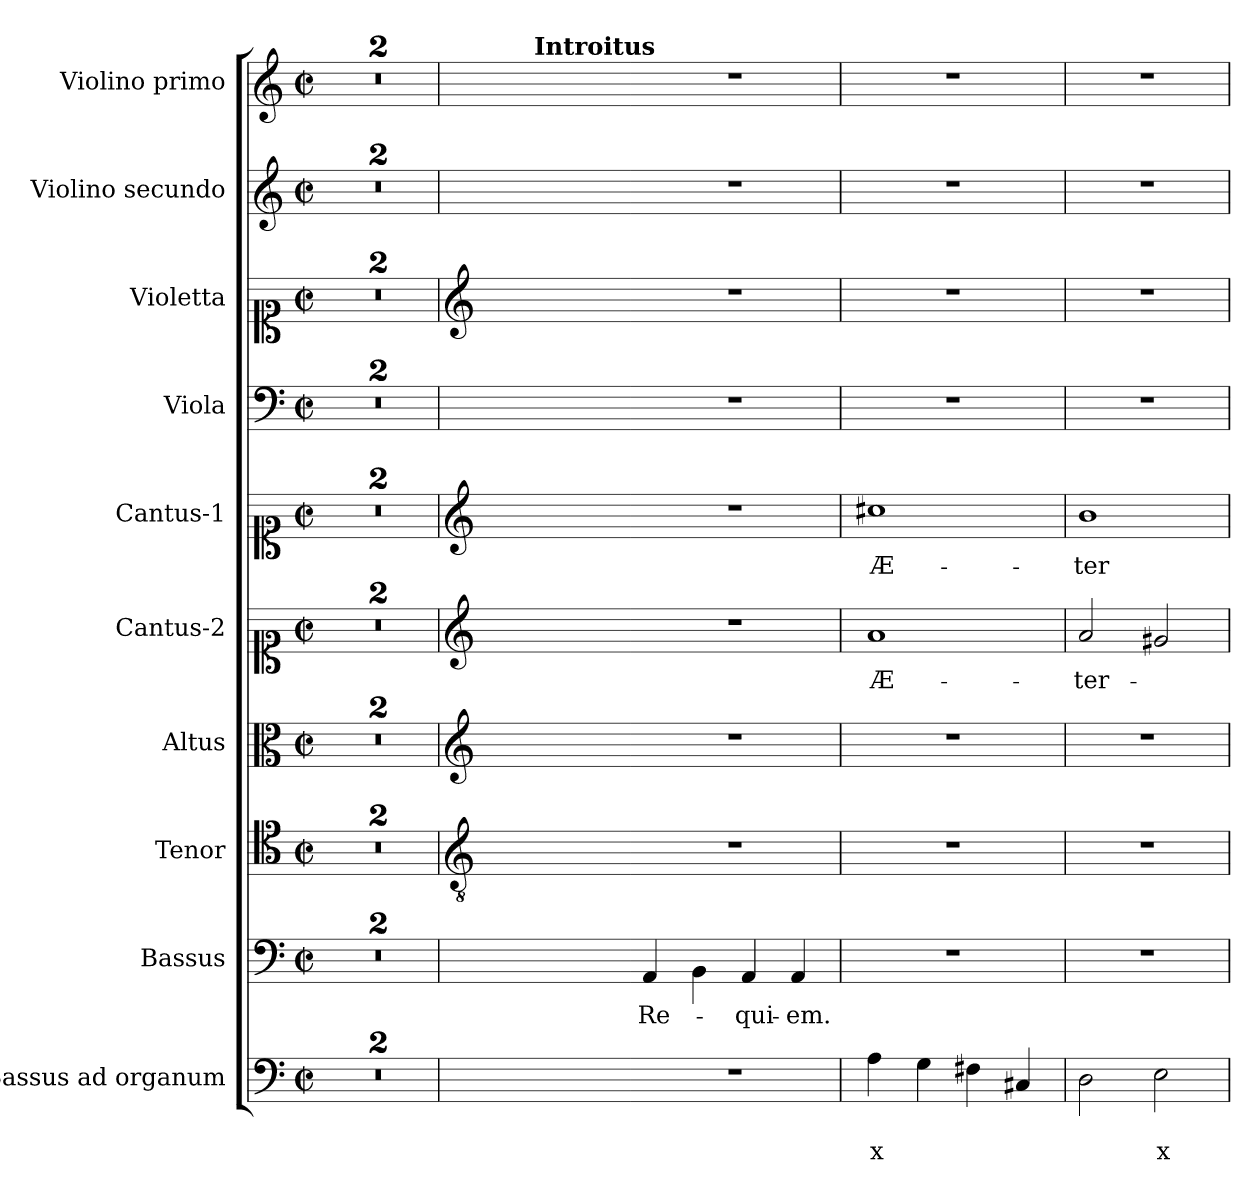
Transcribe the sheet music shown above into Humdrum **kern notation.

**kern	**text	**text	**kern	**text	**kern	**kern	**kern	**text	**kern	**text	**kern	**kern	**kern	**kern
*part10	*part10	*part10	*part9	*part9	*part8	*part7	*part6	*part6	*part5	*part5	*part4	*part3	*part2	*part1
*staff10	*staff10	*staff10	*staff9	*staff9	*staff8	*staff7	*staff6	*staff6	*staff5	*staff5	*staff4	*staff3	*staff2	*staff1
*I"Bassus ad  organum	*	*	*I"Bassus	*	*I"Tenor	*I"Altus	*I"Cantus-2	*	*I"Cantus-1	*	*I"Viola	*I"Violetta	*I"Violino secundo	*I"Violino primo
*clefF4	*	*	*clefF4	*	*clefC4	*clefC3	*clefC1	*	*clefC1	*	*clefF4	*clefC1	*clefG2	*clefG2
*k[]	*	*	*k[]	*	*k[]	*k[]	*k[]	*	*k[]	*	*k[]	*k[]	*k[]	*k[]
*C:	*	*	*C:	*	*C:	*C:	*C:	*	*C:	*	*C:	*C:	*C:	*C:
*M2/2	*	*	*M2/2	*	*M2/2	*M2/2	*M2/2	*	*M2/2	*	*M2/2	*M2/2	*M2/2	*M2/2
*met(c|)	*	*	*met(c|)	*	*met(c|)	*met(c|)	*met(c|)	*	*met(c|)	*	*met(c|)	*met(c|)	*met(c|)	*met(c|)
=1	=1	=1	=1	=1	=1	=1	=1	=1	=1	=1	=1	=1	=1	=1
1ryy	.	.	1ryy	.	1ryy	1ryy	1ryy	.	1ryy	.	1ryy	1ryy	1ryy	1ryy
=2	=2	=2	=2	=2	=2	=2	=2	=2	=2	=2	=2	=2	=2	=2
1r	.	.	1r	.	1r	1r	1r	.	1r	.	1r	1r	1r	1r
=3	=3	=3	=3	=3	=3	=3	=3	=3	=3	=3	=3	=3	=3	=3
*	*	*	*	*	*clefGv2	*clefG2	*clefG2	*	*clefG2	*	*	*clefG2	*	*
*	*	*	*	*	*	*	*	*	*	*	*	*	*	*^
1ryy	.	.	1ryy	.	1ryy	1ryy	1ryy	.	1ryy	.	1ryy	1ryy	1ryy	1ryy	4ryy
!	!	!	!	!	!	!	!	!	!	!	!	!	!	!	!LO:TX:a:B:t=Introitus
.	.	.	.	.	.	.	.	.	.	.	.	.	.	.	2.ryy
=3X1-	=3X1-	=3X1-	=3X1-	=3X1-	=3X1-	=3X1-	=3X1-	=3X1-	=3X1-	=3X1-	=3X1-	=3X1-	=3X1-	=3X1-	=3X1-
!	!	!	!LO:N:head=solid	!LO:LY:b	!	!	!	!	!	!	!	!	!	!	!
*	*	*	*	*	*	*	*	*	*	*	*	*	*	*v	*v
1r	.	.	4AA/	Re-	1r	1r	1r	.	1r	.	1r	1r	1r	1r
!	!	!	!LO:N:head=solid	!	!	!	!	!	!	!	!	!	!	!
.	.	.	4BB\	.	.	.	.	.	.	.	.	.	.	.
!	!	!	!LO:N:head=solid	!LO:LY:b	!	!	!	!	!	!	!	!	!	!
.	.	.	4AA/	-qui-	.	.	.	.	.	.	.	.	.	.
!	!	!	!LO:N:head=solid	!LO:LY:b	!	!	!	!	!	!	!	!	!	!
.	.	.	4AA/	-em.	.	.	.	.	.	.	.	.	.	.
=4	=4	=4	=4	=4	=4	=4	=4	=4	=4	=4	=4	=4	=4	=4
!	!	!LO:LY:b	!	!	!	!	!	!LO:LY:b	!	!LO:LY:b	!	!	!	!
4A\	.	x	1r	.	1r	1r	1a	Æ-	1cc#X	Æ-	1r	1r	1r	1r
4G\	.	.	.	.	.	.	.	.	.	.	.	.	.	.
4F#X\	.	.	.	.	.	.	.	.	.	.	.	.	.	.
4C#X/	.	.	.	.	.	.	.	.	.	.	.	.	.	.
=5	=5	=5	=5	=5	=5	=5	=5	=5	=5	=5	=5	=5	=5	=5
!	!	!	!	!	!	!	!	!LO:LY:b	!	!LO:LY:b	!	!	!	!
2D\	.	.	1r	.	1r	1r	2a/	-ter-	1b	-ter-	1r	1r	1r	1r
!	!	!LO:LY:b	!	!	!	!	!	!	!	!	!	!	!	!
2E\	.	x	.	.	.	.	2g#X/	.	.	.	.	.	.	.
=	=	=	=	=	=	=	=	=	=	=	=	=	=	=
*-	*-	*-	*-	*-	*-	*-	*-	*-	*-	*-	*-	*-	*-	*-
